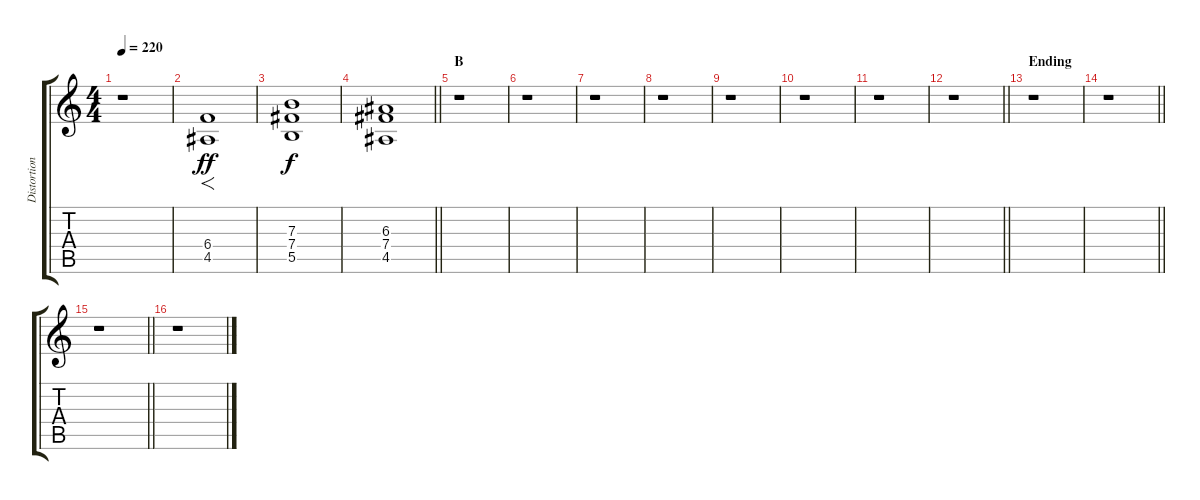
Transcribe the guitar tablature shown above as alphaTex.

\track ("Distortion guitar" "Distortion") {instrument distortionguitar}
\staff {score tabs}
\tuning (Db4 Ab3 E3 B2 Gb2 Db2) {hide}
\ts (4 4)
\tempo 220
\clef g2
\ks c
r.1{dy f} |
(6.4 4.5).1{f dy ff volume 14} |
(7.3 7.4 5.5).1{dy f} |
\barLineRight lightlight
(6.3 7.4 4.5).1 |
\section ("" "B")
r.1 |
r.1 |
r.1 |
r.1 |
r.1 |
r.1 |
r.1 |
\barLineRight lightlight
r.1 |
\section ("" "Ending")
r.1 |
\barLineRight lightlight
r.1 |
\barLineRight lightlight
r.1 |
r.1
